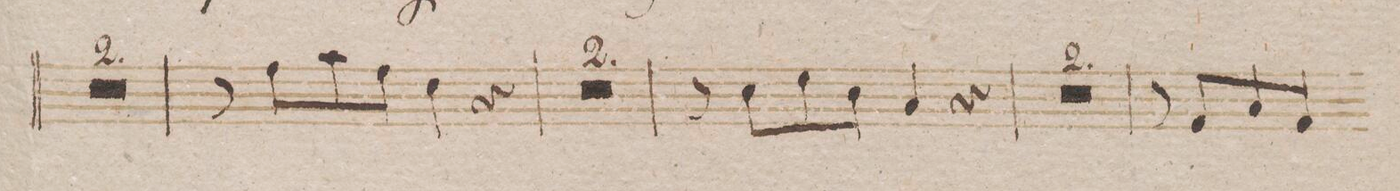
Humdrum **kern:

**kern	**dynam
*I"Fagotto 2do	*
*clefF4	*
*k[b-]	*
*met(c)	*
*M4/4	*
0r	.
=224	=224
=225	=225
8r	.
8A\L	.
8c\	.
8A\J	.
4F\	.
4r	.
=226	=226
0r	.
=227	=227
=228	=228
8r	.
8E\L	.
8G\	.
8E\J	.
4C/	.
4r	.
=229	=229
0r	.
=230	=230
=231	=231
8r	.
8AA/L	.
8C/	.
8AA/J	.
*-	*-
